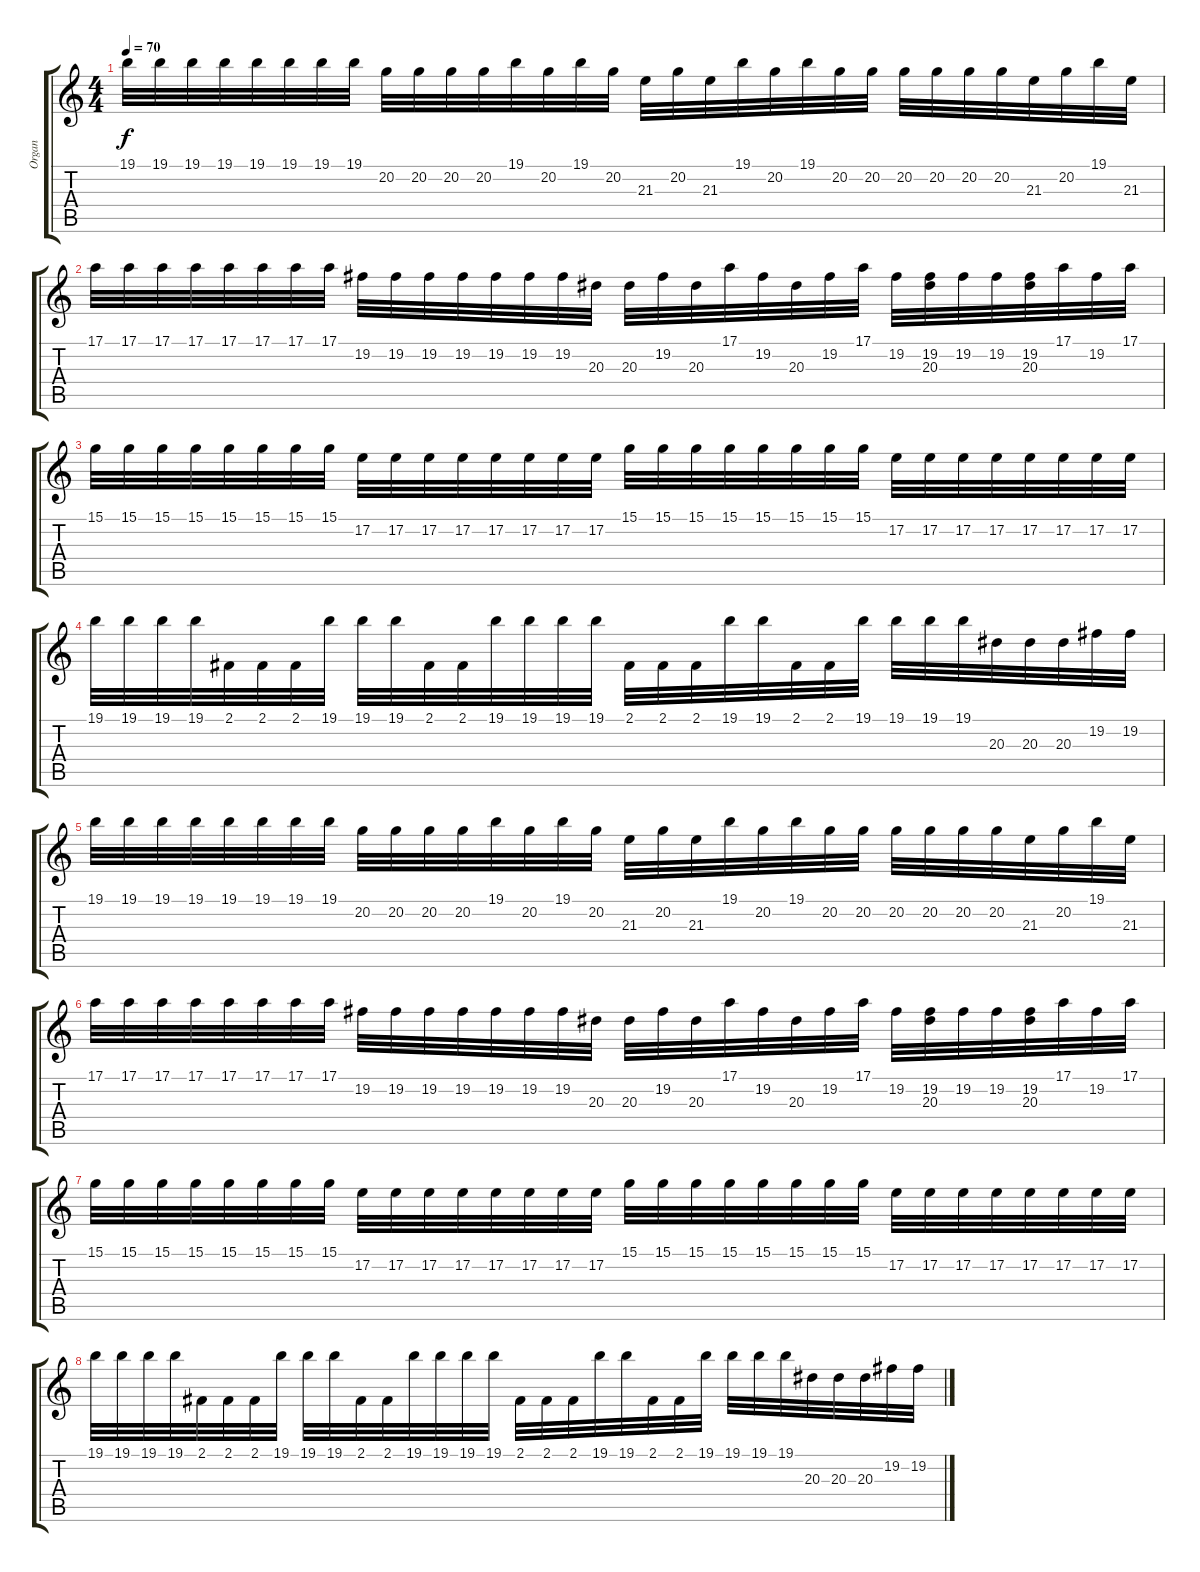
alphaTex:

\track ("Organ" "Organ") {instrument drawbarorgan}
\staff {score tabs}
\tuning (E4 B3 G3 D3 A2 E2) {hide}
\ts (4 4)
\tempo 70
\clef g2
\ks c
19.1.32{dy f} 19.1.32 19.1.32 19.1.32 19.1.32 19.1.32 19.1.32 19.1.32 20.2.32 20.2.32 20.2.32 20.2.32 19.1.32 20.2.32 19.1.32 20.2.32 21.3.32 20.2.32 21.3.32 19.1.32 20.2.32 19.1.32 20.2.32 20.2.32 20.2.32 20.2.32 20.2.32 20.2.32 21.3.32 20.2.32 19.1.32 21.3.32 |
17.1.32 17.1.32 17.1.32 17.1.32 17.1.32 17.1.32 17.1.32 17.1.32 19.2.32 19.2.32 19.2.32 19.2.32 19.2.32 19.2.32 19.2.32 20.3.32 20.3.32 19.2.32 20.3.32 17.1.32 19.2.32 20.3.32 19.2.32 17.1.32 19.2.32 (19.2 20.3).32 19.2.32 19.2.32 (19.2 20.3).32 17.1.32 19.2.32 17.1.32 |
15.1.32 15.1.32 15.1.32 15.1.32 15.1.32 15.1.32 15.1.32 15.1.32 17.2.32 17.2.32 17.2.32 17.2.32 17.2.32 17.2.32 17.2.32 17.2.32 15.1.32 15.1.32 15.1.32 15.1.32 15.1.32 15.1.32 15.1.32 15.1.32 17.2.32 17.2.32 17.2.32 17.2.32 17.2.32 17.2.32 17.2.32 17.2.32 |
19.1.32 19.1.32 19.1.32 19.1.32 2.1.32 2.1.32 2.1.32 19.1.32 19.1.32 19.1.32 2.1.32 2.1.32 19.1.32 19.1.32 19.1.32 19.1.32 2.1.32 2.1.32 2.1.32 19.1.32 19.1.32 2.1.32 2.1.32 19.1.32 19.1.32 19.1.32 19.1.32 20.3.32 20.3.32 20.3.32 19.2.32 19.2.32 |
19.1.32 19.1.32 19.1.32 19.1.32 19.1.32 19.1.32 19.1.32 19.1.32 20.2.32 20.2.32 20.2.32 20.2.32 19.1.32 20.2.32 19.1.32 20.2.32 21.3.32 20.2.32 21.3.32 19.1.32 20.2.32 19.1.32 20.2.32 20.2.32 20.2.32 20.2.32 20.2.32 20.2.32 21.3.32 20.2.32 19.1.32 21.3.32 |
17.1.32 17.1.32 17.1.32 17.1.32 17.1.32 17.1.32 17.1.32 17.1.32 19.2.32 19.2.32 19.2.32 19.2.32 19.2.32 19.2.32 19.2.32 20.3.32 20.3.32 19.2.32 20.3.32 17.1.32 19.2.32 20.3.32 19.2.32 17.1.32 19.2.32 (19.2 20.3).32 19.2.32 19.2.32 (19.2 20.3).32 17.1.32 19.2.32 17.1.32 |
15.1.32 15.1.32 15.1.32 15.1.32 15.1.32 15.1.32 15.1.32 15.1.32 17.2.32 17.2.32 17.2.32 17.2.32 17.2.32 17.2.32 17.2.32 17.2.32 15.1.32 15.1.32 15.1.32 15.1.32 15.1.32 15.1.32 15.1.32 15.1.32 17.2.32 17.2.32 17.2.32 17.2.32 17.2.32 17.2.32 17.2.32 17.2.32 |
19.1.32 19.1.32 19.1.32 19.1.32 2.1.32 2.1.32 2.1.32 19.1.32 19.1.32 19.1.32 2.1.32 2.1.32 19.1.32 19.1.32 19.1.32 19.1.32 2.1.32 2.1.32 2.1.32 19.1.32 19.1.32 2.1.32 2.1.32 19.1.32 19.1.32 19.1.32 19.1.32 20.3.32 20.3.32 20.3.32 19.2.32 19.2.32
